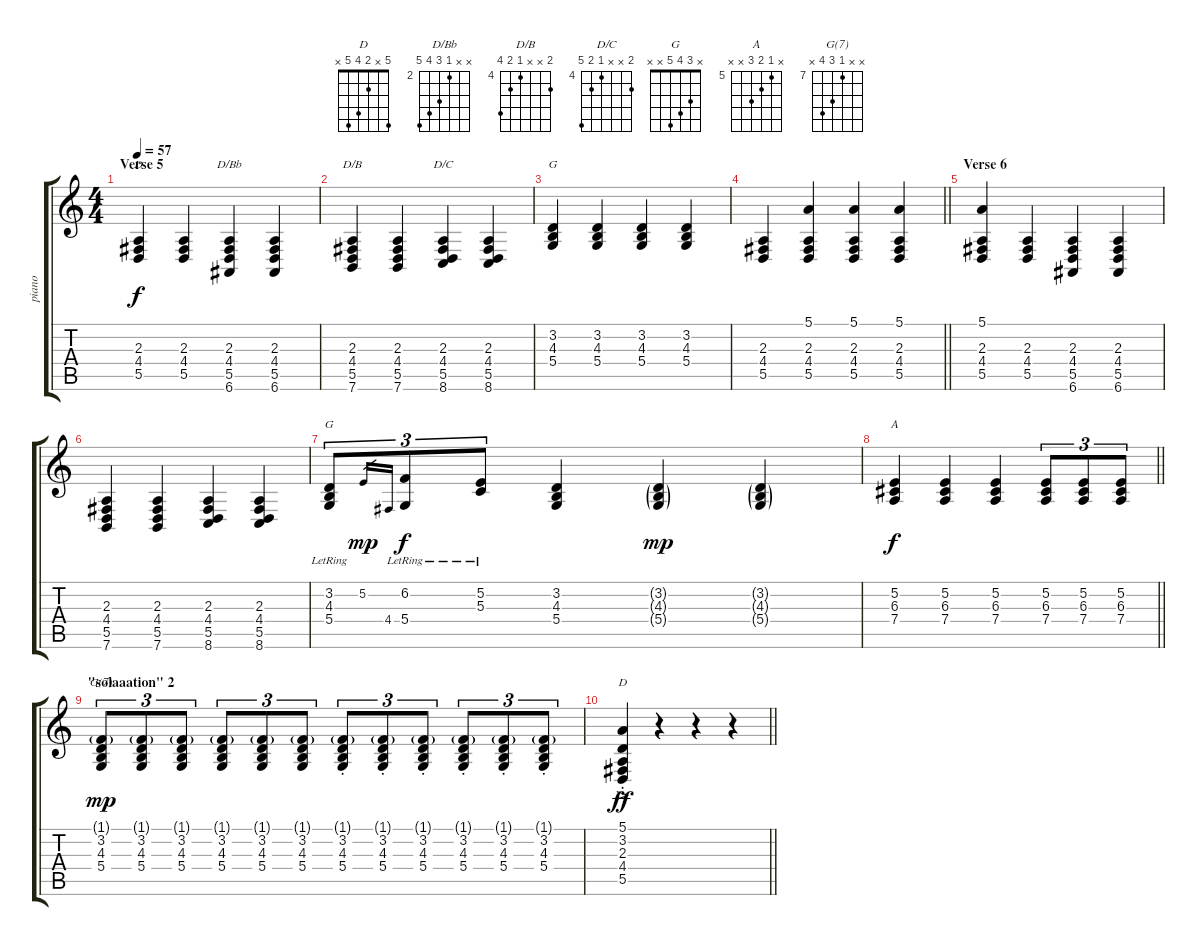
\track ("piano" "piano") {instrument brightacousticpiano}
\staff {score tabs}
\tuning (E4 B3 G3 D3 A2 E2) {hide}
\chord ("D" x x 2 4 5 x)
\chord ("D/Bb" x x 2 4 5 6) {firstfret 2}
\chord ("D/B" 5 x x 4 5 7) {firstfret 4}
\chord ("D/C" 5 x x 4 5 8) {firstfret 4}
\chord ("G" x x 7 9 10 x) {firstfret 7}
\chord ("G" x 3 4 5 x x)
\chord ("A" x 5 6 7 x x) {firstfret 5}
\chord ("G(7)" x x 7 9 10 x) {firstfret 7}
\chord ("D" 5 x 2 4 5 x)
\ts (4 4)
\section ("" "Verse 5")
\tempo 57
\clef g2
\ks c
(2.3 4.4 5.5).4{ch "D" dy f} (2.3 4.4 5.5).4 (2.3 4.4 5.5 6.6).4{ch "D/Bb"} (2.3 4.4 5.5 6.6).4 |
(2.3 4.4 5.5 7.6).4{ch "D/B"} (2.3 4.4 5.5 7.6).4 (2.3 4.4 5.5 8.6).4{ch "D/C"} (2.3 4.4 5.5 8.6).4 |
(3.2 4.3 5.4).4{ch "G"} (3.2 4.3 5.4).4 (3.2 4.3 5.4).4 (3.2 4.3 5.4).4 |
\barLineRight lightlight
(2.3 4.4 5.5).4 (5.1 2.3 4.4 5.5).4 (5.1 2.3 4.4 5.5).4 (5.1 2.3 4.4 5.5).4 |
\section ("" "Verse 6")
(5.1 2.3 4.4 5.5).4 (2.3 4.4 5.5).4 (2.3 4.4 5.5 6.6).4 (2.3 4.4 5.5 6.6).4 |
(2.3 4.4 5.5 7.6).4 (2.3 4.4 5.5 7.6).4 (2.3 4.4 5.5 8.6).4 (2.3 4.4 5.5 8.6).4 |
(3.2{lr} 4.3{lr} 5.4{lr}).8{tu (3 2) ch "G"} 5.2.16{gr dy mp} 4.4.16{gr} (6.2{lr} 5.4{lr}).8{tu (3 2) dy f} (5.2{lr} 5.3{lr}).8{tu (3 2)} (3.2 4.3 5.4).4 (3.2{g} 4.3{g} 5.4{g}).4{dy mp} (3.2{g} 4.3{g} 5.4{g}).4 |
\barLineRight lightlight
(5.2 6.3 7.4).4{ch "A" dy f} (5.2 6.3 7.4).4 (5.2 6.3 7.4).4 (5.2 6.3 7.4).8{tu (3 2)} (5.2 6.3 7.4).8{tu (3 2)} (5.2 6.3 7.4).8{tu (3 2)} |
\section ("" "\"solaaation\" 2")
(1.1{g} 3.2 4.3 5.4).8{tu (3 2) ch "G(7)" dy mp} (1.1{g} 3.2 4.3 5.4).8{tu (3 2)} (1.1{g} 3.2 4.3 5.4).8{tu (3 2)} (1.1{g} 3.2 4.3 5.4).8{tu (3 2)} (1.1{g} 3.2 4.3 5.4).8{tu (3 2)} (1.1{g} 3.2 4.3 5.4).8{tu (3 2)} (1.1{g st} 3.2{st} 4.3{st} 5.4{st}).8{tu (3 2)} (1.1{g st} 3.2{st} 4.3{st} 5.4{st}).8{tu (3 2)} (1.1{g st} 3.2{st} 4.3{st} 5.4{st}).8{tu (3 2)} (1.1{g st} 3.2{st} 4.3{st} 5.4{st}).8{tu (3 2)} (1.1{g st} 3.2{st} 4.3{st} 5.4{st}).8{tu (3 2)} (1.1{g st} 3.2{st} 4.3{st} 5.4{st}).8{tu (3 2)} |
\barLineRight lightlight
(5.1{ac st} 3.2{ac st} 2.3{ac st} 4.4{ac st} 5.5{ac st}).4{ch "D" dy ff} r.4 r.4 r.4
